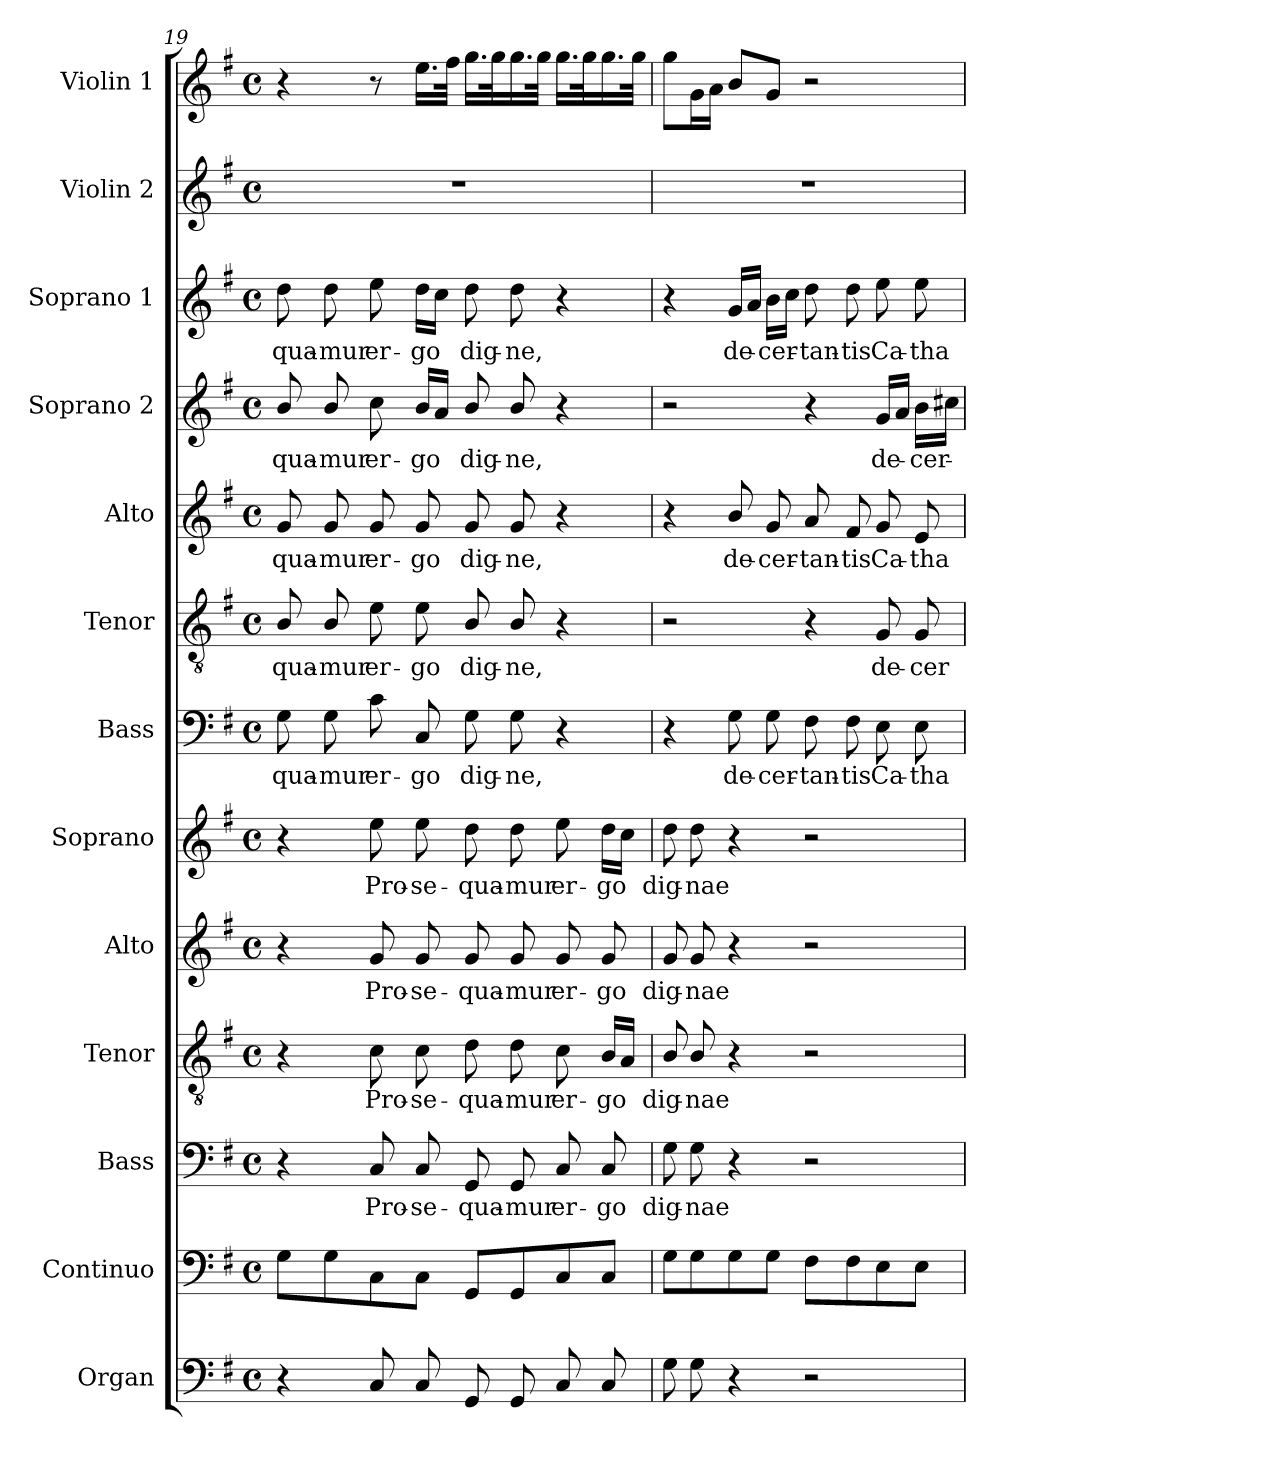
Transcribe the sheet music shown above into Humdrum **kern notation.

**kern	**kern	**kern	**text	**kern	**text	**kern	**text	**kern	**text	**kern	**text	**kern	**text	**kern	**text	**kern	**text	**kern	**text	**kern	**kern
*part13	*part12	*part11	*part11	*part10	*part10	*part9	*part9	*part8	*part8	*part7	*part7	*part6	*part6	*part5	*part5	*part4	*part4	*part3	*part3	*part2	*part1
*staff13	*staff12	*staff11	*staff11	*staff10	*staff10	*staff9	*staff9	*staff8	*staff8	*staff7	*staff7	*staff6	*staff6	*staff5	*staff5	*staff4	*staff4	*staff3	*staff3	*staff2	*staff1
*I"Organ	*I"Continuo	*I"Bass	*	*I"Tenor	*	*I"Alto	*	*I"Soprano	*	*I"Bass	*	*I"Tenor	*	*I"Alto	*	*I"Soprano 2	*	*I"Soprano 1	*	*I"Violin 2	*I"Violin 1
*I'Org.	*I'Cont.	*I'B.	*	*I'T.	*	*I'A.	*	*I'S.	*	*I'B.	*	*I'T.	*	*I'A.	*	*I'S2.	*	*I'S1.	*	*I'Vln. 2	*I'Vln. 1
*clefF4	*clefF4	*clefF4	*	*clefGv2	*	*clefG2	*	*clefG2	*	*clefF4	*	*clefGv2	*	*clefG2	*	*clefG2	*	*clefG2	*	*clefG2	*clefG2
*	*	*	*	*ITrd7c12	*	*	*	*	*	*	*	*ITrd7c12	*	*	*	*	*	*	*	*	*
*k[f#]	*k[f#]	*k[f#]	*	*k[f#]	*	*k[f#]	*	*k[f#]	*	*k[f#]	*	*k[f#]	*	*k[f#]	*	*k[f#]	*	*k[f#]	*	*k[f#]	*k[f#]
*G:	*G:	*G:	*	*G:	*	*G:	*	*G:	*	*G:	*	*G:	*	*G:	*	*G:	*	*G:	*	*G:	*G:
*M4/4	*M4/4	*M4/4	*	*M4/4	*	*M4/4	*	*M4/4	*	*M4/4	*	*M4/4	*	*M4/4	*	*M4/4	*	*M4/4	*	*M4/4	*M4/4
*met(c)	*met(c)	*met(c)	*	*met(c)	*	*met(c)	*	*met(c)	*	*met(c)	*	*met(c)	*	*met(c)	*	*met(c)	*	*met(c)	*	*met(c)	*met(c)
=19	=19	=19	=19	=19	=19	=19	=19	=19	=19	=19	=19	=19	=19	=19	=19	=19	=19	=19	=19	=19	=19
!	!	!	!	!	!	!	!	!	!	!	!LO:LY:b:color=#000000	!	!	!	!	!	!	!	!	!	!
!	!	!	!	!	!	!	!	!	!	!	!	!	!LO:LY:b:color=#000000	!	!	!	!	!	!	!	!
!	!	!	!	!	!	!	!	!	!	!	!	!	!	!	!LO:LY:b:color=#000000	!	!	!	!	!	!
!	!	!	!	!	!	!	!	!	!	!	!	!	!	!	!	!	!LO:LY:b:color=#000000	!	!	!	!
!	!	!	!	!	!	!	!	!	!	!	!	!	!	!	!	!	!	!	!LO:LY:b:color=#000000	!	!
4r	8Gi\L	4r	.	4r	.	4r	.	4r	.	8Gi\	-qua-	8BBi/	-qua-	8gi/	-qua-	8bi/	-qua-	8ddi\	-qua-	1r	4r
!	!	!	!	!	!	!	!	!	!	!	!LO:LY:b:color=#000000	!	!	!	!	!	!	!	!	!	!
!	!	!	!	!	!	!	!	!	!	!	!	!	!LO:LY:b:color=#000000	!	!	!	!	!	!	!	!
!	!	!	!	!	!	!	!	!	!	!	!	!	!	!	!LO:LY:b:color=#000000	!	!	!	!	!	!
!	!	!	!	!	!	!	!	!	!	!	!	!	!	!	!	!	!LO:LY:b:color=#000000	!	!	!	!
!	!	!	!	!	!	!	!	!	!	!	!	!	!	!	!	!	!	!	!LO:LY:b:color=#000000	!	!
.	8Gi\	.	.	.	.	.	.	.	.	8Gi\	-mur	8BBi/	-mur	8gi/	-mur	8bi/	-mur	8ddi\	-mur	.	.
!	!	!	!LO:LY:b:color=#000000	!	!	!	!	!	!	!	!	!	!	!	!	!	!	!	!	!	!
!	!	!	!	!	!LO:LY:b:color=#000000	!	!	!	!	!	!	!	!	!	!	!	!	!	!	!	!
!	!	!	!	!	!	!	!LO:LY:b:color=#000000	!	!	!	!	!	!	!	!	!	!	!	!	!	!
!	!	!	!	!	!	!	!	!	!LO:LY:b:color=#000000	!	!	!	!	!	!	!	!	!	!	!	!
!	!	!	!	!	!	!	!	!	!	!	!LO:LY:b:color=#000000	!	!	!	!	!	!	!	!	!	!
!	!	!	!	!	!	!	!	!	!	!	!	!	!LO:LY:b:color=#000000	!	!	!	!	!	!	!	!
!	!	!	!	!	!	!	!	!	!	!	!	!	!	!	!LO:LY:b:color=#000000	!	!	!	!	!	!
!	!	!	!	!	!	!	!	!	!	!	!	!	!	!	!	!	!LO:LY:b:color=#000000	!	!	!	!
!	!	!	!	!	!	!	!	!	!	!	!	!	!	!	!	!	!	!	!LO:LY:b:color=#000000	!	!
8Ci/	8Ci\	8Ci/	Pro-	8Ci\	Pro-	8gi/	Pro-	8eei\	Pro-	8ci\	er-	8Ei\	er-	8gi/	er-	8cci\	er-	8eei\	er-	.	8r
!	!	!	!LO:LY:b:color=#000000	!	!	!	!	!	!	!	!	!	!	!	!	!	!	!	!	!	!
!	!	!	!	!	!LO:LY:b:color=#000000	!	!	!	!	!	!	!	!	!	!	!	!	!	!	!	!
!	!	!	!	!	!	!	!LO:LY:b:color=#000000	!	!	!	!	!	!	!	!	!	!	!	!	!	!
!	!	!	!	!	!	!	!	!	!LO:LY:b:color=#000000	!	!	!	!	!	!	!	!	!	!	!	!
!	!	!	!	!	!	!	!	!	!	!	!LO:LY:b:color=#000000	!	!	!	!	!	!	!	!	!	!
!	!	!	!	!	!	!	!	!	!	!	!	!	!LO:LY:b:color=#000000	!	!	!	!	!	!	!	!
!	!	!	!	!	!	!	!	!	!	!	!	!	!	!	!LO:LY:b:color=#000000	!	!	!	!	!	!
!	!	!	!	!	!	!	!	!	!	!	!	!	!	!	!	!	!LO:LY:b:color=#000000	!	!	!	!
!	!	!	!	!	!	!	!	!	!	!	!	!	!	!	!	!	!	!	!LO:LY:b:color=#000000	!	!
8Ci/	8Ci\J	8Ci/	-se-	8Ci\	-se-	8gi/	-se-	8eei\	-se-	8Ci/	-go	8Ei\	-go	8gi/	-go	16bi/LL	-go	16ddi\LL	-go	.	16.eei\LL
.	.	.	.	.	.	.	.	.	.	.	.	.	.	.	.	16ai/JJ	.	16cci\JJ	.	.	.
.	.	.	.	.	.	.	.	.	.	.	.	.	.	.	.	.	.	.	.	.	32ff#i\JJk
!	!	!	!LO:LY:b:color=#000000	!	!	!	!	!	!	!	!	!	!	!	!	!	!	!	!	!	!
!	!	!	!	!	!LO:LY:b:color=#000000	!	!	!	!	!	!	!	!	!	!	!	!	!	!	!	!
!	!	!	!	!	!	!	!LO:LY:b:color=#000000	!	!	!	!	!	!	!	!	!	!	!	!	!	!
!	!	!	!	!	!	!	!	!	!LO:LY:b:color=#000000	!	!	!	!	!	!	!	!	!	!	!	!
!	!	!	!	!	!	!	!	!	!	!	!LO:LY:b:color=#000000	!	!	!	!	!	!	!	!	!	!
!	!	!	!	!	!	!	!	!	!	!	!	!	!LO:LY:b:color=#000000	!	!	!	!	!	!	!	!
!	!	!	!	!	!	!	!	!	!	!	!	!	!	!	!LO:LY:b:color=#000000	!	!	!	!	!	!
!	!	!	!	!	!	!	!	!	!	!	!	!	!	!	!	!	!LO:LY:b:color=#000000	!	!	!	!
!	!	!	!	!	!	!	!	!	!	!	!	!	!	!	!	!	!	!	!LO:LY:b:color=#000000	!	!
8GGi/	8GGi/L	8GGi/	-qua-	8Di\	-qua-	8gi/	-qua-	8ddi\	-qua-	8Gi\	dig-	8BBi/	dig-	8gi/	dig-	8bi/	dig-	8ddi\	dig-	.	16.ggi\LL
.	.	.	.	.	.	.	.	.	.	.	.	.	.	.	.	.	.	.	.	.	32ggi\k
!	!	!	!LO:LY:b:color=#000000	!	!	!	!	!	!	!	!	!	!	!	!	!	!	!	!	!	!
!	!	!	!	!	!LO:LY:b:color=#000000	!	!	!	!	!	!	!	!	!	!	!	!	!	!	!	!
!	!	!	!	!	!	!	!LO:LY:b:color=#000000	!	!	!	!	!	!	!	!	!	!	!	!	!	!
!	!	!	!	!	!	!	!	!	!LO:LY:b:color=#000000	!	!	!	!	!	!	!	!	!	!	!	!
!	!	!	!	!	!	!	!	!	!	!	!LO:LY:b:color=#000000	!	!	!	!	!	!	!	!	!	!
!	!	!	!	!	!	!	!	!	!	!	!	!	!LO:LY:b:color=#000000	!	!	!	!	!	!	!	!
!	!	!	!	!	!	!	!	!	!	!	!	!	!	!	!LO:LY:b:color=#000000	!	!	!	!	!	!
!	!	!	!	!	!	!	!	!	!	!	!	!	!	!	!	!	!LO:LY:b:color=#000000	!	!	!	!
!	!	!	!	!	!	!	!	!	!	!	!	!	!	!	!	!	!	!	!LO:LY:b:color=#000000	!	!
8GGi/	8GGi/	8GGi/	-mur	8Di\	-mur	8gi/	-mur	8ddi\	-mur	8Gi\	-ne,	8BBi/	-ne,	8gi/	-ne,	8bi/	-ne,	8ddi\	-ne,	.	16.ggi\
.	.	.	.	.	.	.	.	.	.	.	.	.	.	.	.	.	.	.	.	.	32ggi\JJk
!	!	!	!LO:LY:b:color=#000000	!	!	!	!	!	!	!	!	!	!	!	!	!	!	!	!	!	!
!	!	!	!	!	!LO:LY:b:color=#000000	!	!	!	!	!	!	!	!	!	!	!	!	!	!	!	!
!	!	!	!	!	!	!	!LO:LY:b:color=#000000	!	!	!	!	!	!	!	!	!	!	!	!	!	!
!	!	!	!	!	!	!	!	!	!LO:LY:b:color=#000000	!	!	!	!	!	!	!	!	!	!	!	!
8Ci/	8Ci/	8Ci/	er-	8Ci\	er-	8gi/	er-	8eei\	er-	4r	.	4r	.	4r	.	4r	.	4r	.	.	16.ggi\LL
.	.	.	.	.	.	.	.	.	.	.	.	.	.	.	.	.	.	.	.	.	32ggi\k
!	!	!	!LO:LY:b:color=#000000	!	!	!	!	!	!	!	!	!	!	!	!	!	!	!	!	!	!
!	!	!	!	!	!LO:LY:b:color=#000000	!	!	!	!	!	!	!	!	!	!	!	!	!	!	!	!
!	!	!	!	!	!	!	!LO:LY:b:color=#000000	!	!	!	!	!	!	!	!	!	!	!	!	!	!
!	!	!	!	!	!	!	!	!	!LO:LY:b:color=#000000	!	!	!	!	!	!	!	!	!	!	!	!
8Ci/	8Ci/J	8Ci/	-go	16BBi/LL	-go	8gi/	-go	16ddi\LL	-go	.	.	.	.	.	.	.	.	.	.	.	16.ggi\
.	.	.	.	16AAi/JJ	.	.	.	16cci\JJ	.	.	.	.	.	.	.	.	.	.	.	.	.
.	.	.	.	.	.	.	.	.	.	.	.	.	.	.	.	.	.	.	.	.	32ggi\JJk
=20	=20	=20	=20	=20	=20	=20	=20	=20	=20	=20	=20	=20	=20	=20	=20	=20	=20	=20	=20	=20	=20
!	!	!	!LO:LY:b:color=#000000	!	!	!	!	!	!	!	!	!	!	!	!	!	!	!	!	!	!
!	!	!	!	!	!LO:LY:b:color=#000000	!	!	!	!	!	!	!	!	!	!	!	!	!	!	!	!
!	!	!	!	!	!	!	!LO:LY:b:color=#000000	!	!	!	!	!	!	!	!	!	!	!	!	!	!
!	!	!	!	!	!	!	!	!	!LO:LY:b:color=#000000	!	!	!	!	!	!	!	!	!	!	!	!
8Gi\	8Gi\L	8Gi\	dig-	8BBi/	dig-	8gi/	dig-	8ddi\	dig-	4r	.	2r	.	4r	.	2r	.	4r	.	1r	8ggi\L
!	!	!	!LO:LY:b:color=#000000	!	!	!	!	!	!	!	!	!	!	!	!	!	!	!	!	!	!
!	!	!	!	!	!LO:LY:b:color=#000000	!	!	!	!	!	!	!	!	!	!	!	!	!	!	!	!
!	!	!	!	!	!	!	!LO:LY:b:color=#000000	!	!	!	!	!	!	!	!	!	!	!	!	!	!
!	!	!	!	!	!	!	!	!	!LO:LY:b:color=#000000	!	!	!	!	!	!	!	!	!	!	!	!
8Gi\	8Gi\	8Gi\	-nae	8BBi/	-nae	8gi/	-nae	8ddi\	-nae	.	.	.	.	.	.	.	.	.	.	.	16gi\L
.	.	.	.	.	.	.	.	.	.	.	.	.	.	.	.	.	.	.	.	.	16ai\JJ
!	!	!	!	!	!	!	!	!	!	!	!LO:LY:b:color=#000000	!	!	!	!	!	!	!	!	!	!
!	!	!	!	!	!	!	!	!	!	!	!	!	!	!	!LO:LY:b:color=#000000	!	!	!	!	!	!
!	!	!	!	!	!	!	!	!	!	!	!	!	!	!	!	!	!	!	!LO:LY:b:color=#000000	!	!
4r	8Gi\	4r	.	4r	.	4r	.	4r	.	8Gi\	de-	.	.	8bi/	de-	.	.	16gi/LL	de-	.	8bi/L
.	.	.	.	.	.	.	.	.	.	.	.	.	.	.	.	.	.	16ai/JJ	.	.	.
!	!	!	!	!	!	!	!	!	!	!	!LO:LY:b:color=#000000	!	!	!	!	!	!	!	!	!	!
!	!	!	!	!	!	!	!	!	!	!	!	!	!	!	!LO:LY:b:color=#000000	!	!	!	!	!	!
!	!	!	!	!	!	!	!	!	!	!	!	!	!	!	!	!	!	!	!LO:LY:b:color=#000000	!	!
.	8Gi\J	.	.	.	.	.	.	.	.	8Gi\	-cer-	.	.	8gi/	-cer-	.	.	16bi\LL	-cer-	.	8gi/J
.	.	.	.	.	.	.	.	.	.	.	.	.	.	.	.	.	.	16cci\JJ	.	.	.
!	!	!	!	!	!	!	!	!	!	!	!LO:LY:b:color=#000000	!	!	!	!	!	!	!	!	!	!
!	!	!	!	!	!	!	!	!	!	!	!	!	!	!	!LO:LY:b:color=#000000	!	!	!	!	!	!
!	!	!	!	!	!	!	!	!	!	!	!	!	!	!	!	!	!	!	!LO:LY:b:color=#000000	!	!
2r	8F#i\L	2r	.	2r	.	2r	.	2r	.	8F#i\	-tan-	4r	.	8ai/	-tan-	4r	.	8ddi\	-tan-	.	2r
!	!	!	!	!	!	!	!	!	!	!	!LO:LY:b:color=#000000	!	!	!	!	!	!	!	!	!	!
!	!	!	!	!	!	!	!	!	!	!	!	!	!	!	!LO:LY:b:color=#000000	!	!	!	!	!	!
!	!	!	!	!	!	!	!	!	!	!	!	!	!	!	!	!	!	!	!LO:LY:b:color=#000000	!	!
.	8F#i\	.	.	.	.	.	.	.	.	8F#i\	-tis	.	.	8f#i/	-tis	.	.	8ddi\	-tis	.	.
!	!	!	!	!	!	!	!	!	!	!	!LO:LY:b:color=#000000	!	!	!	!	!	!	!	!	!	!
!	!	!	!	!	!	!	!	!	!	!	!	!	!LO:LY:b:color=#000000	!	!	!	!	!	!	!	!
!	!	!	!	!	!	!	!	!	!	!	!	!	!	!	!LO:LY:b:color=#000000	!	!	!	!	!	!
!	!	!	!	!	!	!	!	!	!	!	!	!	!	!	!	!	!LO:LY:b:color=#000000	!	!	!	!
!	!	!	!	!	!	!	!	!	!	!	!	!	!	!	!	!	!	!	!LO:LY:b:color=#000000	!	!
.	8Ei\	.	.	.	.	.	.	.	.	8Ei\	Ca-	8GGi/	de-	8gi/	Ca-	16gi/LL	de-	8eei\	Ca-	.	.
.	.	.	.	.	.	.	.	.	.	.	.	.	.	.	.	16ai/JJ	.	.	.	.	.
!	!	!	!	!	!	!	!	!	!	!	!LO:LY:b:color=#000000	!	!	!	!	!	!	!	!	!	!
!	!	!	!	!	!	!	!	!	!	!	!	!	!LO:LY:b:color=#000000	!	!	!	!	!	!	!	!
!	!	!	!	!	!	!	!	!	!	!	!	!	!	!	!LO:LY:b:color=#000000	!	!	!	!	!	!
!	!	!	!	!	!	!	!	!	!	!	!	!	!	!	!	!	!LO:LY:b:color=#000000	!	!	!	!
!	!	!	!	!	!	!	!	!	!	!	!	!	!	!	!	!	!	!	!LO:LY:b:color=#000000	!	!
.	8Ei\J	.	.	.	.	.	.	.	.	8Ei\	-tha-	8GGi/	-cer-	8ei/	-tha-	16bi\LL	-cer-	8eei\	-tha-	.	.
.	.	.	.	.	.	.	.	.	.	.	.	.	.	.	.	16cc#Xi\JJ	.	.	.	.	.
=	=	=	=	=	=	=	=	=	=	=	=	=	=	=	=	=	=	=	=	=	=
*-	*-	*-	*-	*-	*-	*-	*-	*-	*-	*-	*-	*-	*-	*-	*-	*-	*-	*-	*-	*-	*-
